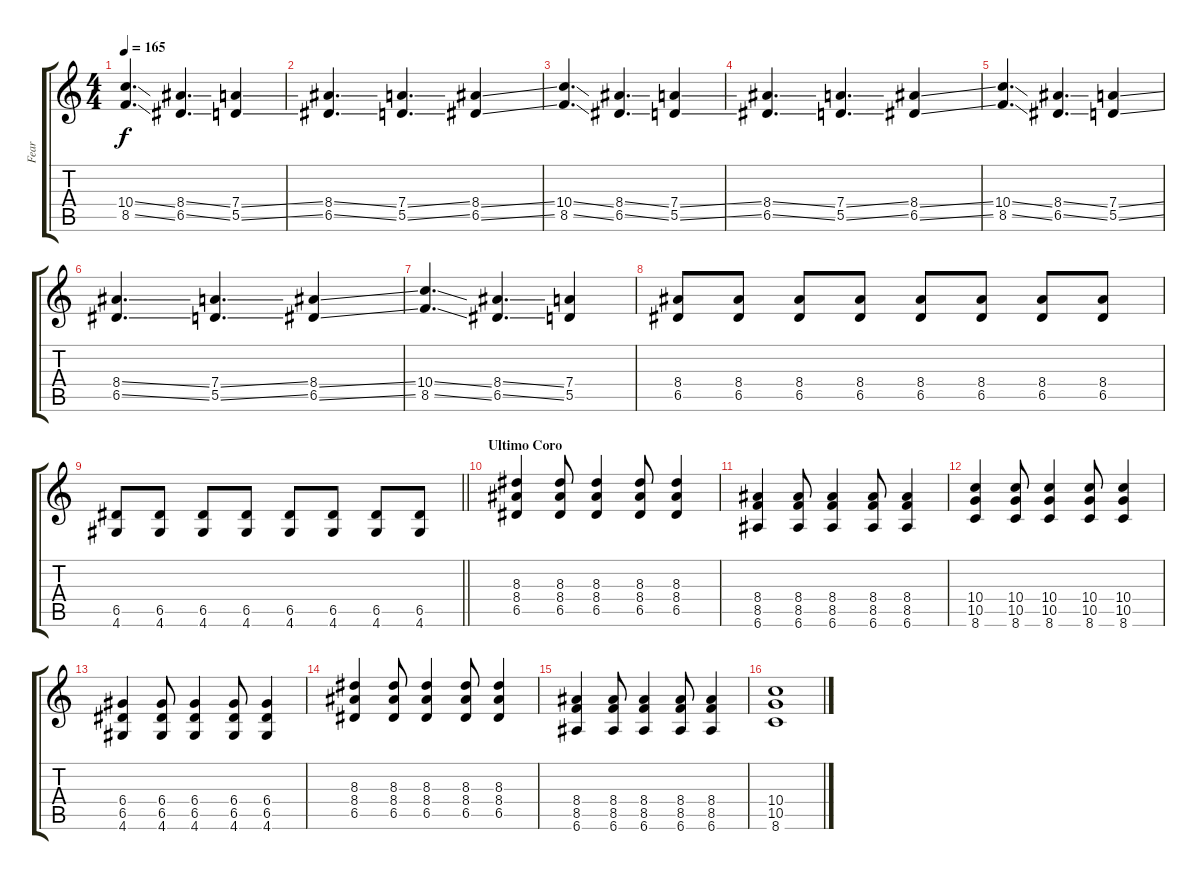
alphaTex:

\track ("Fear" "Fear") {instrument distortionguitar}
\staff {score tabs}
\tuning (E4 B3 G3 D3 A2 E2) {hide}
\ts (4 4)
\tempo 165
\clef g2
\ks c
(10.4{ss} 8.5{ss}).4{d dy f} (8.4{ss} 6.5{ss}).4{d} (7.4{ss} 5.5{ss}).4 |
(8.4{ss} 6.5{ss}).4{d} (7.4{ss} 5.5{ss}).4{d} (8.4{ss} 6.5{ss}).4 |
(10.4{ss} 8.5{ss}).4{d} (8.4{ss} 6.5{ss}).4{d} (7.4{ss} 5.5{ss}).4 |
(8.4{ss} 6.5{ss}).4{d} (7.4{ss} 5.5{ss}).4{d} (8.4{ss} 6.5{ss}).4 |
(10.4{ss} 8.5{ss}).4{d} (8.4{ss} 6.5{ss}).4{d} (7.4{ss} 5.5{ss}).4 |
(8.4{ss} 6.5{ss}).4{d} (7.4{ss} 5.5{ss}).4{d} (8.4{ss} 6.5{ss}).4 |
(10.4{ss} 8.5{ss}).4{d} (8.4{ss} 6.5{ss}).4{d} (7.4 5.5).4 |
(8.4 6.5).8 (8.4 6.5).8 (8.4 6.5).8 (8.4 6.5).8 (8.4 6.5).8 (8.4 6.5).8 (8.4 6.5).8 (8.4 6.5).8 |
\barLineRight lightlight
(6.5 4.6).8 (6.5 4.6).8 (6.5 4.6).8 (6.5 4.6).8 (6.5 4.6).8 (6.5 4.6).8 (6.5 4.6).8 (6.5 4.6).8 |
\section ("" "Ultimo Coro")
(8.3 8.4 6.5).4 (8.3 8.4 6.5).8 (8.3 8.4 6.5).4 (8.3 8.4 6.5).8 (8.3 8.4 6.5).4 |
(8.4 8.5 6.6).4 (8.4 8.5 6.6).8 (8.4 8.5 6.6).4 (8.4 8.5 6.6).8 (8.4 8.5 6.6).4 |
(10.4 10.5 8.6).4 (10.4 10.5 8.6).8 (10.4 10.5 8.6).4 (10.4 10.5 8.6).8 (10.4 10.5 8.6).4 |
(6.4 6.5 4.6).4 (6.4 6.5 4.6).8 (6.4 6.5 4.6).4 (6.4 6.5 4.6).8 (6.4 6.5 4.6).4 |
(8.3 8.4 6.5).4 (8.3 8.4 6.5).8 (8.3 8.4 6.5).4 (8.3 8.4 6.5).8 (8.3 8.4 6.5).4 |
(8.4 8.5 6.6).4 (8.4 8.5 6.6).8 (8.4 8.5 6.6).4 (8.4 8.5 6.6).8 (8.4 8.5 6.6).4 |
(10.4 10.5 8.6).1
